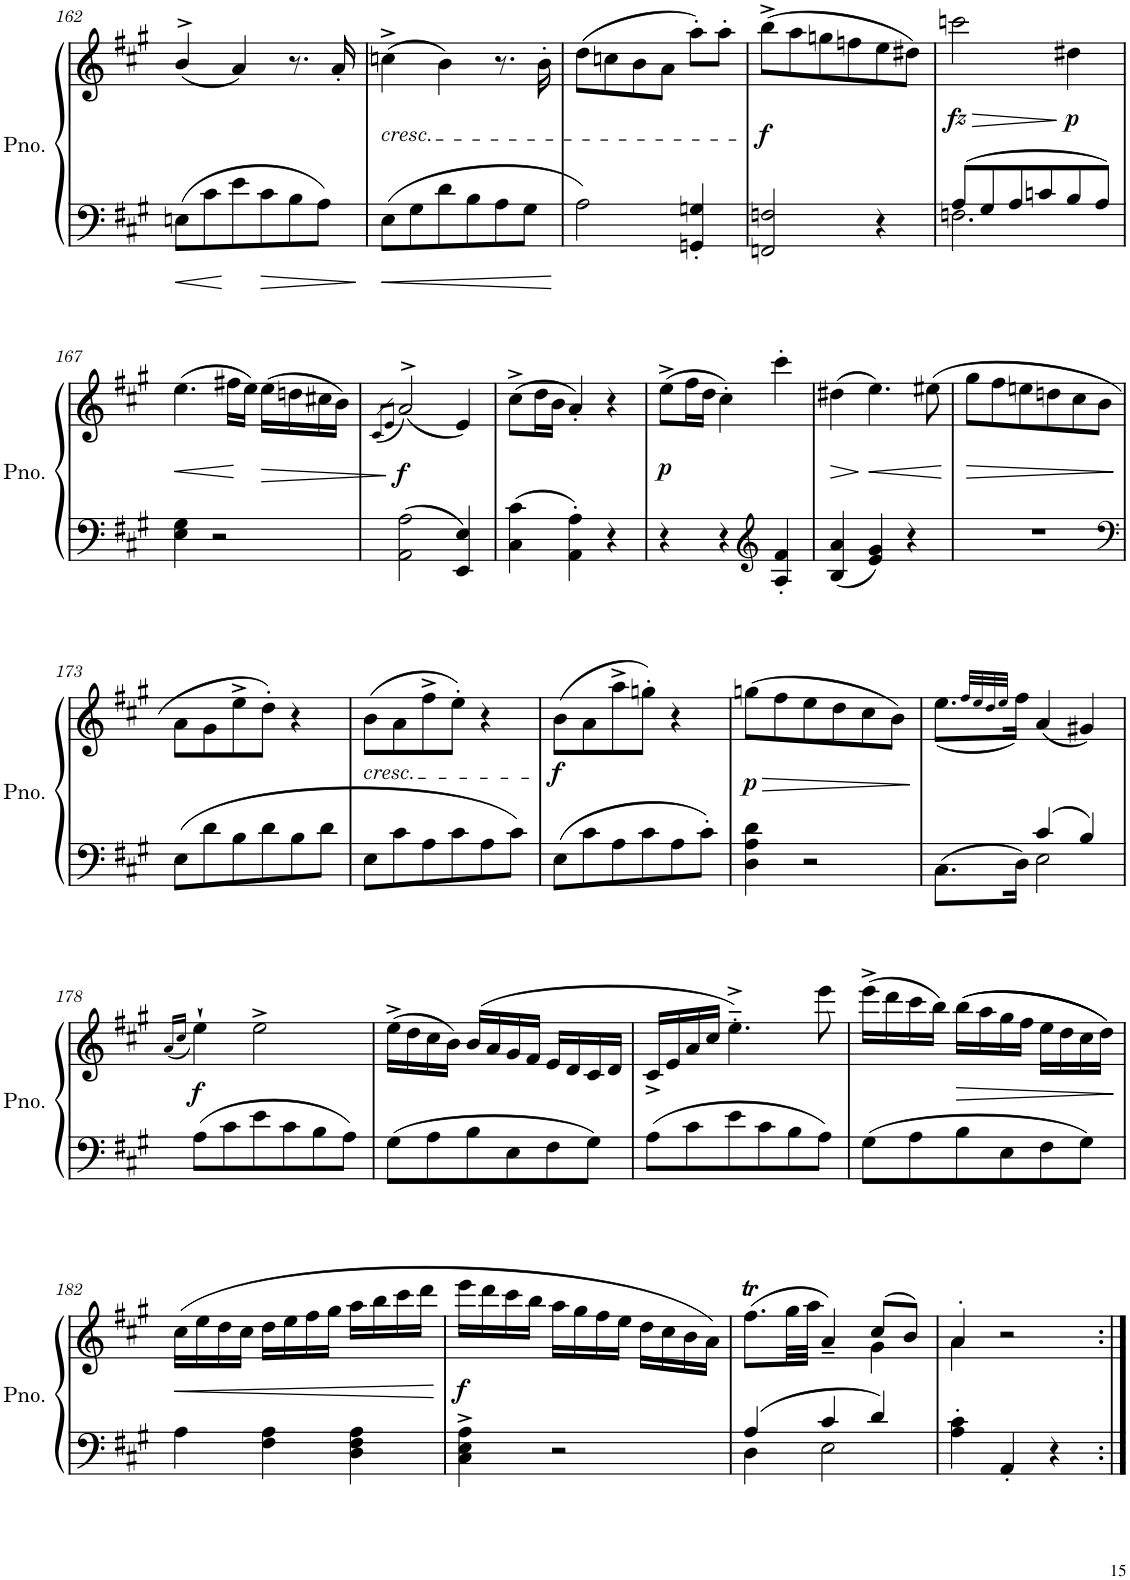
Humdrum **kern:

**kern	**kern	**dynam
*part1	*part1	*part1
*staff2	*staff1	*staff1/2
*I"Piano	*	*
*I'Pno.	*	*
!!LO:PB:g=z
*clefF4	*clefG2	*
*k[f#c#g#]	*k[f#c#g#]	*
*M3/4	*M3/4	*
=162	=162	=162
8En\L	(4b^>/	.
8c#\	.	.
8e\	4a/)	.
8c#\	.	.
8B\	8.r	.
8A\J	.	.
.	16a'/	.
=163	=163	=163
!	!LO:TX:b:i:t=cresc.	!
8E\L	(4ccn^>\	.
8G#\	.	.
8d\	4b\)	.
8B\	.	.
8A\	8.r	.
8G#\J	.	.
.	16b'\	.
=164	=164	=164
2A\	(8dd\L	.
.	8ccn\	.
.	8b\	.
.	8a\J	.
4GGn/' 4Gn/'	8aa'\L)	.
.	8aa'\J	.
=165	=165	=165
!	!	!LO:DY:b
2FFn/ 2Fn/	(8bb^\L	f
.	8aa\	.
.	8ggn\	.
.	8ffn\	.
4r	8ee\	.
.	8dd#X\J)	.
=166	=166	=166
*^	*	*
!	!	!	!LO:HP:b
!	!	!	!LO:DY:n=1:b
8A/L	2.Fn\	2cccn\	> fz
8G#/	.	.	.
8A/	.	.	.
8cn/	.	.	.
!	!	!	!LO:DY:n=2:b
8B/	.	4dd#X\	] p
8A/J	.	.	.
*v	*v	*	*
!!LO:LB:g=z
=167	=167	=167
!	!	!LO:HP:b
4E\ 4G#\	(4.ee\	<
2r	.	.
.	16ff#X\LL	.
.	16ee\JJ)	[
!	!	!LO:HP:b
.	(16ee\LL	>
.	16ddn\	.
.	16cc#X\	.
.	16b\JJ)	.
.	.	]
=168	=168	=168
.	(8qc#/L	.
.	8qe/J	.
!	!	!LO:DY:b
2AA\ 2A\	(2a^>/)	f
4EE/ 4E/	4e/)	.
=169	=169	=169
4C#\ 4c#\	(8cc#^\L	.
.	16dd\L	.
.	16b\JJ	.
4AA\' 4A\'	4a'/)	.
4r	4r	.
=170	=170	=170
!	!	!LO:DY:b
4r	(8ee^\L	p
.	16ff#\L	.
.	16dd\JJ	.
4r	4cc#'\)	.
*clefG2	*	*
4A/' 4f#/'	4ccc#'\	.
=171	=171	=171
!	!	!LO:HP:b
4B/ 4a/	(4dd#X\	>
!	!	!LO:HP:n=1:b
4e/ 4g#/	4.ee\)	] <
4r	.	.
.	(8ee#X\	.
.	.	[
=172	=172	=172
!	!	!LO:HP:b
2.r	8gg#\L	>
.	8ff#\	.
.	8een\	.
.	8ddn\	.
.	8cc#\	.
.	8b\J	.
.	.	]
!!LO:LB:g=z
=173	=173	=173
*clefF4	*	*
8E\L	8a\L	.
8d\	8g#\	.
8B\	8ee^\	.
8d\	8dd'\J)	.
8B\	4r	.
8d\J	.	.
=174	=174	=174
!	!LO:TX:b:i:t=cresc.	!
8E\L	(8b\L	.
8c#\	8a\	.
8A\	8ff#^\	.
8c#\	8ee'\J)	.
8A\	4r	.
8c#\J	.	.
=175	=175	=175
!	!	!LO:DY:b
8E\L	(8b\L	f
8c#\	8a\	.
8A\	8aa^\	.
8c#\	8ggn'\J)	.
8A\	4r	.
8c#'\J	.	.
=176	=176	=176
!	!	!LO:HP:b
!	!	!LO:DY:n=1:b
4D\ 4A\ 4d\	(8ggn\L	> p
.	8ff#\	.
2r	8ee\	.
.	8dd\	.
.	8cc#\	.
.	8b\J)	.
.	.	]
=177	=177	=177
*^	*	*
8.C#\L	4ryy	(<8.ee\L	.
.	.	32qff#/LLL	.
.	.	32qee/	.
.	.	32qdd/	.
.	.	32qee/JJJ	.
16D\Jk	.	16ff#\Jk)	.
4c#/	2E\	(4a/	.
4B/	.	4g#X/)	.
*v	*v	*	*
!!LO:LB:g=z
=178	=178	=178
.	(16qa/LL	.
.	16qcc#/JJ	.
!	!	!LO:DY:b
8A\L	4ee`\)	f
8c#\	.	.
8e\	2ee^\	.
8c#\	.	.
8B\	.	.
8A\J	.	.
=179	=179	=179
8G#\L	(16ee^\LL	.
.	16dd\	.
8A\	16cc#\	.
.	16b\JJ)	.
8B\	(>16b/LL	.
.	16a/	.
8E\	16g#/	.
.	16f#/JJ	.
8F#\	16e/LL	.
.	16d/	.
8G#\J	16c#/	.
.	16d/JJ	.
=180	=180	=180
8A\L	16c#^/LL	.
.	16e/	.
8c#\	16a/	.
.	16cc#/JJ	.
8e\	4.ee'~^\)	.
8c#\	.	.
8B\	.	.
8A\J	8eee\	.
=181	=181	=181
8G#\L	(16eee^\LL	.
.	16ddd\	.
8A\	16ccc#\	.
.	16bb\JJ)	.
!	!	!LO:HP:b
8B\	((16bb\LL	>
.	16aa\	.
8E\	16gg#\	.
.	16ff#\JJ	.
8F#\	16ee\LL	.
.	16dd\	.
8G#\J	16cc#\	.
.	16dd\JJ))	.
.	.	]
!!LO:LB:g=z
=182	=182	=182
!	!	!LO:HP:b
4A\	(16cc#\LL	<
.	16ee\	.
.	16dd\	.
.	16cc#\JJ	.
4F#\ 4A\	16dd\LL	.
.	16ee\	.
.	16ff#\	.
.	16gg#\JJ	.
4D\ 4F#\ 4A\	16aa\LL	.
.	16bb\	.
.	16ccc#\	.
.	16ddd\JJ	.
.	.	[
=183	=183	=183
!	!	!LO:DY:b
4C#\^ 4E\^ 4A\^	16eee\LL	f
.	16ddd\	.
.	16ccc#\	.
.	16bb\JJ	.
2r	16aa\LL	.
.	16gg#\	.
.	16ff#\	.
.	16ee\JJ	.
.	16dd\LL	.
.	16cc#\	.
.	16b\	.
.	16a\JJ)	.
=184	=184	=184
*^	*^	*
4A/	4D\	(8.ff#T\L	2ryy	.
.	.	32gg#\LL	.	.
.	.	32aa\JJJ	.	.
4c#/	2E\	4a~/)	.	.
4d/	.	(8cc#/L	4g#\	.
.	.	8b/J)	.	.
*v	*v	*	*	*
=185	=185	=185	=185
4A\' 4c#\'	4a'/	4a\	.
4AA'/	2r	2ryy	.
4r	.	.	.
*	*v	*v	*
=:|!	=:|!	=:|!
*-	*-	*-
